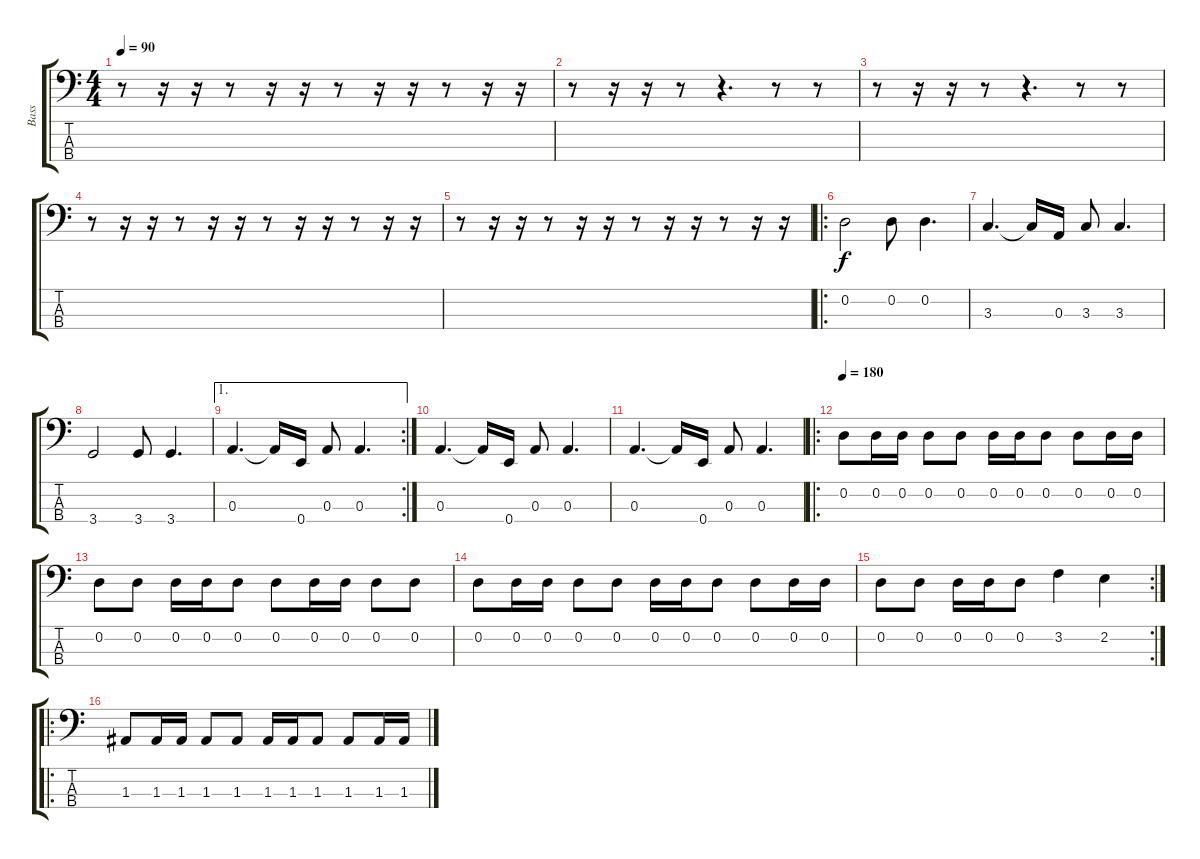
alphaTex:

\track ("Bass" "Bass") {instrument electricbassfinger}
\staff {score tabs}
\tuning (G2 D2 A1 E1) {hide}
\ts (4 4)
\tempo 90
\clef f4
\ks c
r.8{dy f} r.16 r.16 r.8 r.16 r.16 r.8 r.16 r.16 r.8 r.16 r.16 |
r.8 r.16 r.16 r.8 r.4{d} r.8 r.8 |
r.8 r.16 r.16 r.8 r.4{d} r.8 r.8 |
r.8 r.16 r.16 r.8 r.16 r.16 r.8 r.16 r.16 r.8 r.16 r.16 |
r.8 r.16 r.16 r.8 r.16 r.16 r.8 r.16 r.16 r.8 r.16 r.16 |
\ro
0.2.2 0.2.8 0.2.4{d} |
3.3.4{d} 3.3{t}.16 0.3.16 3.3.8 3.3.4{d} |
3.4.2 3.4.8 3.4.4{d} |
\ae 1
\rc 2
0.3.4{d} 0.3{t}.16 0.4.16 0.3.8 0.3.4{d} |
0.3.4{d} 0.3{t}.16 0.4.16 0.3.8 0.3.4{d} |
0.3.4{d} 0.3{t}.16 0.4.16 0.3.8 0.3.4{d} |
\ro
\tempo 180
0.2.8 0.2.16 0.2.16 0.2.8 0.2.8 0.2.16 0.2.16 0.2.8 0.2.8 0.2.16 0.2.16 |
0.2.8 0.2.8 0.2.16 0.2.16 0.2.8 0.2.8 0.2.16 0.2.16 0.2.8 0.2.8 |
0.2.8 0.2.16 0.2.16 0.2.8 0.2.8 0.2.16 0.2.16 0.2.8 0.2.8 0.2.16 0.2.16 |
\rc 2
0.2.8 0.2.8 0.2.16 0.2.16 0.2.8 3.2.4 2.2.4 |
\ro
1.3.8 1.3.16 1.3.16 1.3.8 1.3.8 1.3.16 1.3.16 1.3.8 1.3.8 1.3.16 1.3.16
